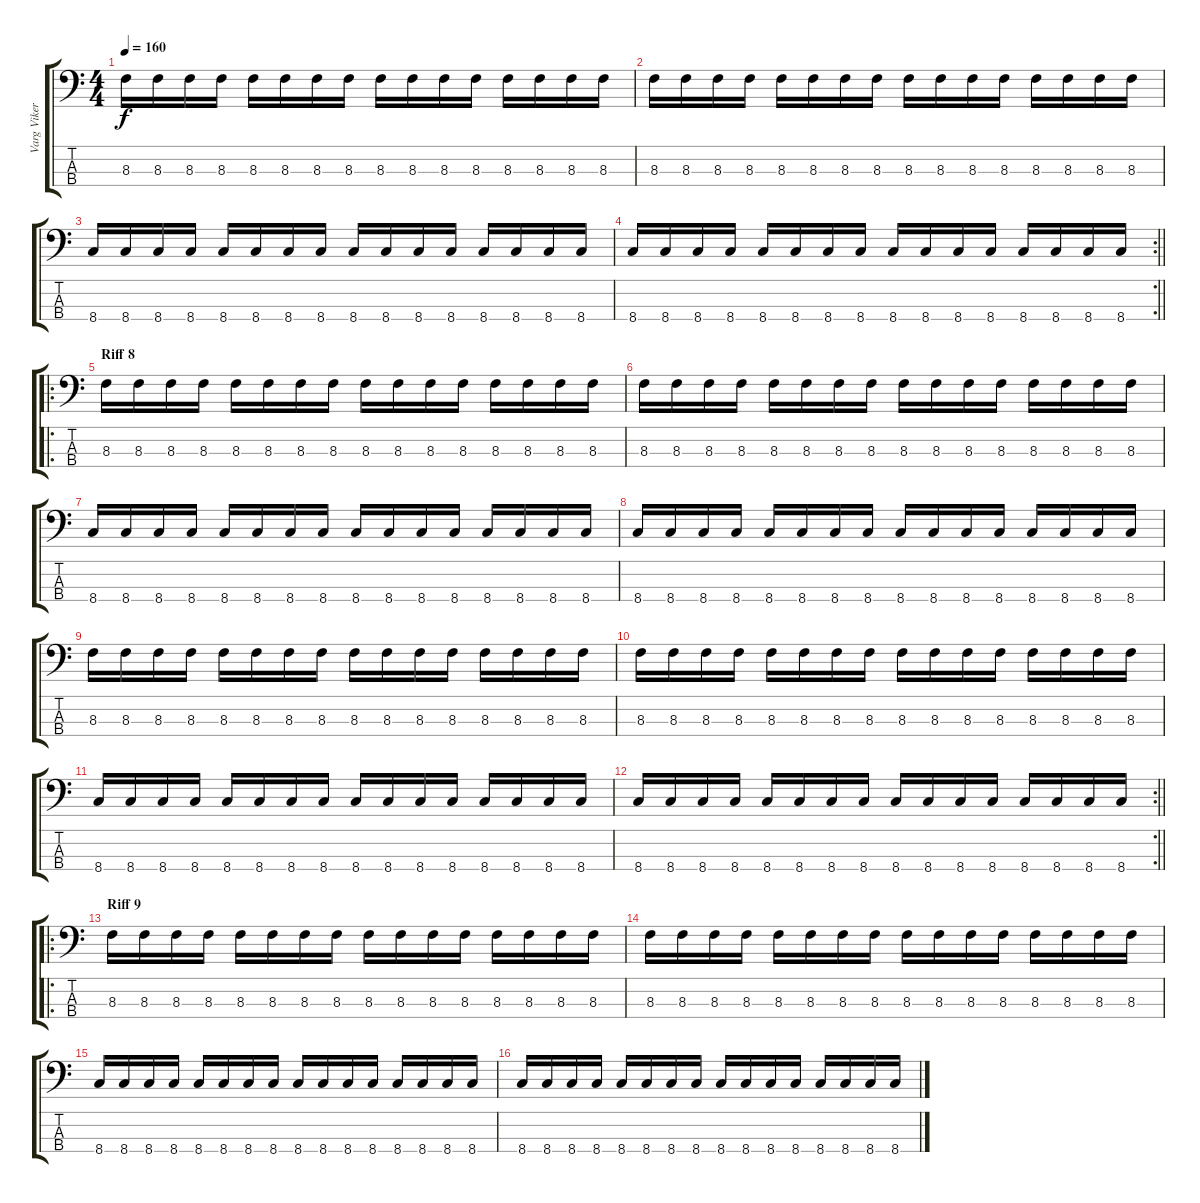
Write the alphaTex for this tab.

\track ("Varg Vikernes (Bass)" "Varg Viker") {instrument electricbasspick}
\staff {score tabs}
\tuning (G2 D2 A1 E1) {hide}
\ts (4 4)
\tempo 160
\clef f4
\ks c
8.3.16{dy f} 8.3.16 8.3.16 8.3.16 8.3.16 8.3.16 8.3.16 8.3.16 8.3.16 8.3.16 8.3.16 8.3.16 8.3.16 8.3.16 8.3.16 8.3.16 |
8.3.16 8.3.16 8.3.16 8.3.16 8.3.16 8.3.16 8.3.16 8.3.16 8.3.16 8.3.16 8.3.16 8.3.16 8.3.16 8.3.16 8.3.16 8.3.16 |
8.4.16 8.4.16 8.4.16 8.4.16 8.4.16 8.4.16 8.4.16 8.4.16 8.4.16 8.4.16 8.4.16 8.4.16 8.4.16 8.4.16 8.4.16 8.4.16 |
\rc 2
\barLineRight lightlight
8.4.16 8.4.16 8.4.16 8.4.16 8.4.16 8.4.16 8.4.16 8.4.16 8.4.16 8.4.16 8.4.16 8.4.16 8.4.16 8.4.16 8.4.16 8.4.16 |
\ro
\section ("" "Riff 8")
8.3.16 8.3.16 8.3.16 8.3.16 8.3.16 8.3.16 8.3.16 8.3.16 8.3.16 8.3.16 8.3.16 8.3.16 8.3.16 8.3.16 8.3.16 8.3.16 |
8.3.16 8.3.16 8.3.16 8.3.16 8.3.16 8.3.16 8.3.16 8.3.16 8.3.16 8.3.16 8.3.16 8.3.16 8.3.16 8.3.16 8.3.16 8.3.16 |
8.4.16 8.4.16 8.4.16 8.4.16 8.4.16 8.4.16 8.4.16 8.4.16 8.4.16 8.4.16 8.4.16 8.4.16 8.4.16 8.4.16 8.4.16 8.4.16 |
8.4.16 8.4.16 8.4.16 8.4.16 8.4.16 8.4.16 8.4.16 8.4.16 8.4.16 8.4.16 8.4.16 8.4.16 8.4.16 8.4.16 8.4.16 8.4.16 |
8.3.16 8.3.16 8.3.16 8.3.16 8.3.16 8.3.16 8.3.16 8.3.16 8.3.16 8.3.16 8.3.16 8.3.16 8.3.16 8.3.16 8.3.16 8.3.16 |
8.3.16 8.3.16 8.3.16 8.3.16 8.3.16 8.3.16 8.3.16 8.3.16 8.3.16 8.3.16 8.3.16 8.3.16 8.3.16 8.3.16 8.3.16 8.3.16 |
8.4.16 8.4.16 8.4.16 8.4.16 8.4.16 8.4.16 8.4.16 8.4.16 8.4.16 8.4.16 8.4.16 8.4.16 8.4.16 8.4.16 8.4.16 8.4.16 |
\rc 2
\barLineRight lightlight
8.4.16 8.4.16 8.4.16 8.4.16 8.4.16 8.4.16 8.4.16 8.4.16 8.4.16 8.4.16 8.4.16 8.4.16 8.4.16 8.4.16 8.4.16 8.4.16 |
\ro
\section ("" "Riff 9")
8.3.16 8.3.16 8.3.16 8.3.16 8.3.16 8.3.16 8.3.16 8.3.16 8.3.16 8.3.16 8.3.16 8.3.16 8.3.16 8.3.16 8.3.16 8.3.16 |
8.3.16 8.3.16 8.3.16 8.3.16 8.3.16 8.3.16 8.3.16 8.3.16 8.3.16 8.3.16 8.3.16 8.3.16 8.3.16 8.3.16 8.3.16 8.3.16 |
8.4.16 8.4.16 8.4.16 8.4.16 8.4.16 8.4.16 8.4.16 8.4.16 8.4.16 8.4.16 8.4.16 8.4.16 8.4.16 8.4.16 8.4.16 8.4.16 |
8.4.16 8.4.16 8.4.16 8.4.16 8.4.16 8.4.16 8.4.16 8.4.16 8.4.16 8.4.16 8.4.16 8.4.16 8.4.16 8.4.16 8.4.16 8.4.16
